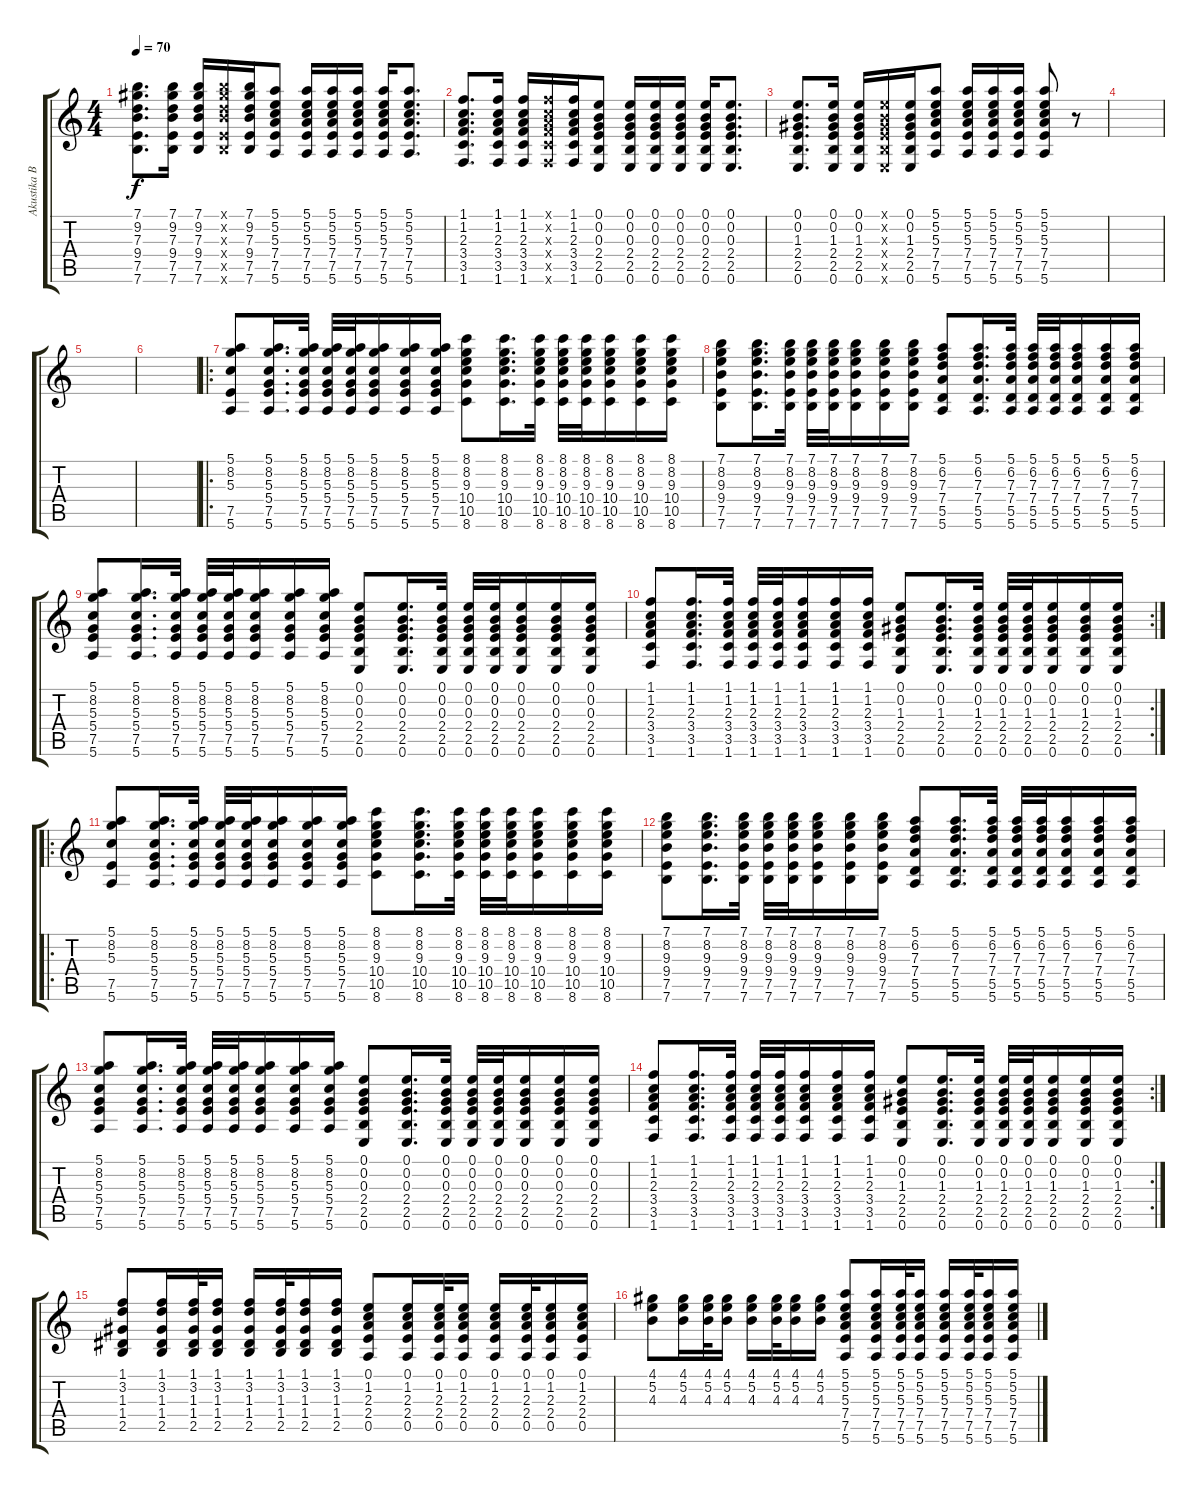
\track ("Akustika Boem" "Akustika B") {instrument acousticguitarsteel}
\staff {score tabs}
\tuning (E4 B3 G3 D3 A2 E2) {hide}
\ts (4 4)
\tempo 70
\clef g2
\ks aminor
(7.1 9.2 7.3 9.4 7.5 7.6).8{d dy f} (7.1 9.2 7.3 9.4 7.5 7.6).16 (7.1 9.2 7.3 9.4 7.5 7.6).16 (7.1{x} 9.2{x} 7.3{x} 9.4{x} 7.5{x} 7.6{x}).16 (7.1 9.2 7.3 9.4 7.5 7.6).16 (5.1 5.2 5.3 7.4 7.5 5.6).8 (5.1 5.2 5.3 7.4 7.5 5.6).16 (5.1 5.2 5.3 7.4 7.5 5.6).16 (5.1 5.2 5.3 7.4 7.5 5.6).16 (5.1 5.2 5.3 7.4 7.5 5.6).16 (5.1 5.2 5.3 7.4 7.5 5.6).8{d} |
(1.1 1.2 2.3 3.4 3.5 1.6).8{d} (1.1 1.2 2.3 3.4 3.5 1.6).16 (1.1 1.2 2.3 3.4 3.5 1.6).16 (1.1{x} 1.2{x} 2.3{x} 3.4{x} 3.5{x} 1.6{x}).16 (1.1 1.2 2.3 3.4 3.5 1.6).16 (0.1 0.2 0.3 2.4 2.5 0.6).8 (0.1 0.2 0.3 2.4 2.5 0.6).16 (0.1 0.2 0.3 2.4 2.5 0.6).16 (0.1 0.2 0.3 2.4 2.5 0.6).16 (0.1 0.2 0.3 2.4 2.5 0.6).16 (0.1 0.2 0.3 2.4 2.5 0.6).8{d} |
(0.1 0.2 1.3 2.4 2.5 0.6).8{d} (0.1 0.2 1.3 2.4 2.5 0.6).16 (0.1 0.2 1.3 2.4 2.5 0.6).16 (0.1{x} 0.2{x} 1.3{x} 2.4{x} 2.5{x} 0.6{x}).16 (0.1 0.2 1.3 2.4 2.5 0.6).16 (5.1 5.2 5.3 7.4 7.5 5.6).8 (5.1 5.2 5.3 7.4 7.5 5.6).16 (5.1 5.2 5.3 7.4 7.5 5.6).16 (5.1 5.2 5.3 7.4 7.5 5.6).16 (5.1 5.2 5.3 7.4 7.5 5.6).8 r.8 |
|
|
|
\ro
(5.1 8.2 5.3 7.5 5.6).8 (5.1 8.2 5.3 5.4 7.5 5.6).16{d} (5.1 8.2 5.3 5.4 7.5 5.6).32 (5.1 8.2 5.3 5.4 7.5 5.6).32 (5.1 8.2 5.3 5.4 7.5 5.6).32 (5.1 8.2 5.3 5.4 7.5 5.6).16 (5.1 8.2 5.3 5.4 7.5 5.6).16 (5.1 8.2 5.3 5.4 7.5 5.6).16 (8.1 8.2 9.3 10.4 10.5 8.6).8 (8.1 8.2 9.3 10.4 10.5 8.6).16{d} (8.1 8.2 9.3 10.4 10.5 8.6).32 (8.1 8.2 9.3 10.4 10.5 8.6).32 (8.1 8.2 9.3 10.4 10.5 8.6).32 (8.1 8.2 9.3 10.4 10.5 8.6).16 (8.1 8.2 9.3 10.4 10.5 8.6).16 (8.1 8.2 9.3 10.4 10.5 8.6).16 |
(7.1 8.2 9.3 9.4 7.5 7.6).8 (7.1 8.2 9.3 9.4 7.5 7.6).16{d} (7.1 8.2 9.3 9.4 7.5 7.6).32 (7.1 8.2 9.3 9.4 7.5 7.6).32 (7.1 8.2 9.3 9.4 7.5 7.6).32 (7.1 8.2 9.3 9.4 7.5 7.6).16 (7.1 8.2 9.3 9.4 7.5 7.6).16 (7.1 8.2 9.3 9.4 7.5 7.6).16 (5.1 6.2 7.3 7.4 5.5 5.6).8 (5.1 6.2 7.3 7.4 5.5 5.6).16{d} (5.1 6.2 7.3 7.4 5.5 5.6).32 (5.1 6.2 7.3 7.4 5.5 5.6).32 (5.1 6.2 7.3 7.4 5.5 5.6).32 (5.1 6.2 7.3 7.4 5.5 5.6).16 (5.1 6.2 7.3 7.4 5.5 5.6).16 (5.1 6.2 7.3 7.4 5.5 5.6).16 |
(5.1 8.2 5.3 5.4 7.5 5.6).8 (5.1 8.2 5.3 5.4 7.5 5.6).16{d} (5.1 8.2 5.3 5.4 7.5 5.6).32 (5.1 8.2 5.3 5.4 7.5 5.6).32 (5.1 8.2 5.3 5.4 7.5 5.6).32 (5.1 8.2 5.3 5.4 7.5 5.6).16 (5.1 8.2 5.3 5.4 7.5 5.6).16 (5.1 8.2 5.3 5.4 7.5 5.6).16 (0.1 0.2 0.3 2.4 2.5 0.6).8 (0.1 0.2 0.3 2.4 2.5 0.6).16{d} (0.1 0.2 0.3 2.4 2.5 0.6).32 (0.1 0.2 0.3 2.4 2.5 0.6).32 (0.1 0.2 0.3 2.4 2.5 0.6).32 (0.1 0.2 0.3 2.4 2.5 0.6).16 (0.1 0.2 0.3 2.4 2.5 0.6).16 (0.1 0.2 0.3 2.4 2.5 0.6).16 |
\rc 2
(1.1 1.2 2.3 3.4 3.5 1.6).8 (1.1 1.2 2.3 3.4 3.5 1.6).16{d} (1.1 1.2 2.3 3.4 3.5 1.6).32 (1.1 1.2 2.3 3.4 3.5 1.6).32 (1.1 1.2 2.3 3.4 3.5 1.6).32 (1.1 1.2 2.3 3.4 3.5 1.6).16 (1.1 1.2 2.3 3.4 3.5 1.6).16 (1.1 1.2 2.3 3.4 3.5 1.6).16 (0.1 0.2 1.3 2.4 2.5 0.6).8 (0.1 0.2 1.3 2.4 2.5 0.6).16{d} (0.1 0.2 1.3 2.4 2.5 0.6).32 (0.1 0.2 1.3 2.4 2.5 0.6).32 (0.1 0.2 1.3 2.4 2.5 0.6).32 (0.1 0.2 1.3 2.4 2.5 0.6).16 (0.1 0.2 1.3 2.4 2.5 0.6).16 (0.1 0.2 1.3 2.4 2.5 0.6).16 |
\ro
(5.1 8.2 5.3 7.5 5.6).8 (5.1 8.2 5.3 5.4 7.5 5.6).16{d} (5.1 8.2 5.3 5.4 7.5 5.6).32 (5.1 8.2 5.3 5.4 7.5 5.6).32 (5.1 8.2 5.3 5.4 7.5 5.6).32 (5.1 8.2 5.3 5.4 7.5 5.6).16 (5.1 8.2 5.3 5.4 7.5 5.6).16 (5.1 8.2 5.3 5.4 7.5 5.6).16 (8.1 8.2 9.3 10.4 10.5 8.6).8 (8.1 8.2 9.3 10.4 10.5 8.6).16{d} (8.1 8.2 9.3 10.4 10.5 8.6).32 (8.1 8.2 9.3 10.4 10.5 8.6).32 (8.1 8.2 9.3 10.4 10.5 8.6).32 (8.1 8.2 9.3 10.4 10.5 8.6).16 (8.1 8.2 9.3 10.4 10.5 8.6).16 (8.1 8.2 9.3 10.4 10.5 8.6).16 |
(7.1 8.2 9.3 9.4 7.5 7.6).8 (7.1 8.2 9.3 9.4 7.5 7.6).16{d} (7.1 8.2 9.3 9.4 7.5 7.6).32 (7.1 8.2 9.3 9.4 7.5 7.6).32 (7.1 8.2 9.3 9.4 7.5 7.6).32 (7.1 8.2 9.3 9.4 7.5 7.6).16 (7.1 8.2 9.3 9.4 7.5 7.6).16 (7.1 8.2 9.3 9.4 7.5 7.6).16 (5.1 6.2 7.3 7.4 5.5 5.6).8 (5.1 6.2 7.3 7.4 5.5 5.6).16{d} (5.1 6.2 7.3 7.4 5.5 5.6).32 (5.1 6.2 7.3 7.4 5.5 5.6).32 (5.1 6.2 7.3 7.4 5.5 5.6).32 (5.1 6.2 7.3 7.4 5.5 5.6).16 (5.1 6.2 7.3 7.4 5.5 5.6).16 (5.1 6.2 7.3 7.4 5.5 5.6).16 |
(5.1 8.2 5.3 5.4 7.5 5.6).8 (5.1 8.2 5.3 5.4 7.5 5.6).16{d} (5.1 8.2 5.3 5.4 7.5 5.6).32 (5.1 8.2 5.3 5.4 7.5 5.6).32 (5.1 8.2 5.3 5.4 7.5 5.6).32 (5.1 8.2 5.3 5.4 7.5 5.6).16 (5.1 8.2 5.3 5.4 7.5 5.6).16 (5.1 8.2 5.3 5.4 7.5 5.6).16 (0.1 0.2 0.3 2.4 2.5 0.6).8 (0.1 0.2 0.3 2.4 2.5 0.6).16{d} (0.1 0.2 0.3 2.4 2.5 0.6).32 (0.1 0.2 0.3 2.4 2.5 0.6).32 (0.1 0.2 0.3 2.4 2.5 0.6).32 (0.1 0.2 0.3 2.4 2.5 0.6).16 (0.1 0.2 0.3 2.4 2.5 0.6).16 (0.1 0.2 0.3 2.4 2.5 0.6).16 |
\rc 2
(1.1 1.2 2.3 3.4 3.5 1.6).8 (1.1 1.2 2.3 3.4 3.5 1.6).16{d} (1.1 1.2 2.3 3.4 3.5 1.6).32 (1.1 1.2 2.3 3.4 3.5 1.6).32 (1.1 1.2 2.3 3.4 3.5 1.6).32 (1.1 1.2 2.3 3.4 3.5 1.6).16 (1.1 1.2 2.3 3.4 3.5 1.6).16 (1.1 1.2 2.3 3.4 3.5 1.6).16 (0.1 0.2 1.3 2.4 2.5 0.6).8 (0.1 0.2 1.3 2.4 2.5 0.6).16{d} (0.1 0.2 1.3 2.4 2.5 0.6).32 (0.1 0.2 1.3 2.4 2.5 0.6).32 (0.1 0.2 1.3 2.4 2.5 0.6).32 (0.1 0.2 1.3 2.4 2.5 0.6).16 (0.1 0.2 1.3 2.4 2.5 0.6).16 (0.1 0.2 1.3 2.4 2.5 0.6).16 |
(1.1 3.2 1.3 1.4 2.5).8 (1.1 3.2 1.3 1.4 2.5).16 (1.1 3.2 1.3 1.4 2.5).32 (1.1 3.2 1.3 1.4 2.5).16 (1.1 3.2 1.3 1.4 2.5).16 (1.1 3.2 1.3 1.4 2.5).32 (1.1 3.2 1.3 1.4 2.5).16 (1.1 3.2 1.3 1.4 2.5).16 (0.1 1.2 2.3 2.4 0.5).8 (0.1 1.2 2.3 2.4 0.5).16 (0.1 1.2 2.3 2.4 0.5).32 (0.1 1.2 2.3 2.4 0.5).16 (0.1 1.2 2.3 2.4 0.5).16 (0.1 1.2 2.3 2.4 0.5).32 (0.1 1.2 2.3 2.4 0.5).16 (0.1 1.2 2.3 2.4 0.5).16 |
(4.1 5.2 4.3).8 (4.1 5.2 4.3).16 (4.1 5.2 4.3).32 (4.1 5.2 4.3).16 (4.1 5.2 4.3).16 (4.1 5.2 4.3).32 (4.1 5.2 4.3).16 (4.1 5.2 4.3).16 (5.1 5.2 5.3 7.4 7.5 5.6).8 (5.1 5.2 5.3 7.4 7.5 5.6).16 (5.1 5.2 5.3 7.4 7.5 5.6).32 (5.1 5.2 5.3 7.4 7.5 5.6).16 (5.1 5.2 5.3 7.4 7.5 5.6).16 (5.1 5.2 5.3 7.4 7.5 5.6).32 (5.1 5.2 5.3 7.4 7.5 5.6).16 (5.1 5.2 5.3 7.4 7.5 5.6).16
